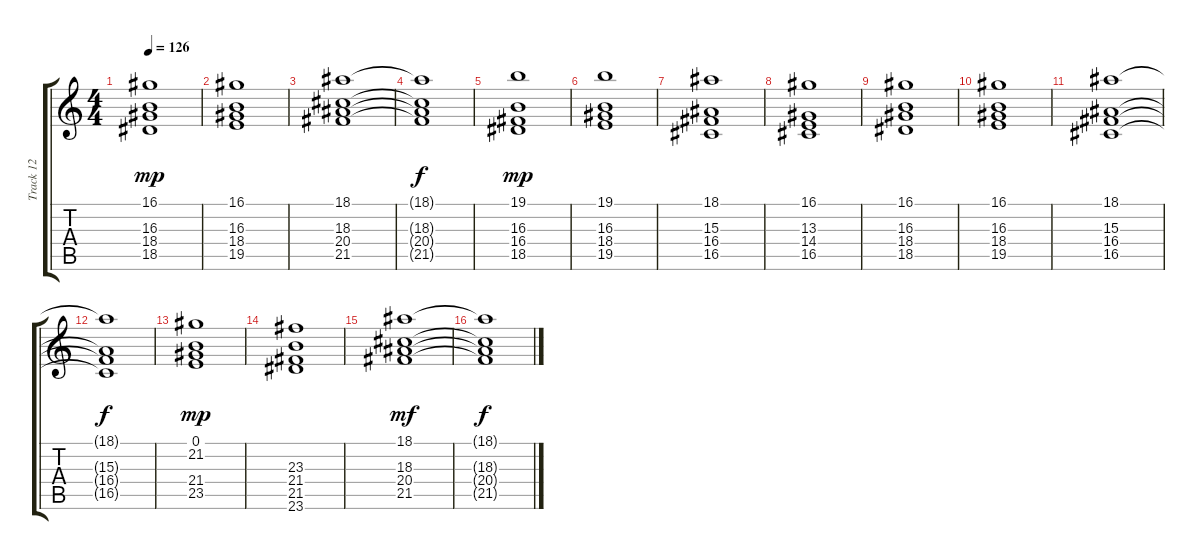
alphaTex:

\track ("Track 12" "Track 12") {instrument synthstrings1}
\staff {score tabs}
\tuning (E4 B3 G3 D3 A2 E2) {hide}
\ts (4 4)
\tempo 126
\clef g2
\ks c
(16.1 16.3 18.4 18.5).1{dy mp} |
(16.1 16.3 18.4 19.5).1 |
(18.1 18.3 20.4 21.5).1 |
(18.1{t} 18.3{t} 20.4{t} 21.5{t}).1{dy f} |
(19.1 16.3 16.4 18.5).1{dy mp} |
(19.1 16.3 18.4 19.5).1 |
(18.1 15.3 16.4 16.5).1 |
(16.1 13.3 14.4 16.5).1 |
(16.1 16.3 18.4 18.5).1 |
(16.1 16.3 18.4 19.5).1 |
(18.1 15.3 16.4 16.5).1 |
(18.1{t} 15.3{t} 16.4{t} 16.5{t}).1{dy f} |
(0.1 21.2 21.4 23.5).1{dy mp} |
(23.3 21.4 21.5 23.6).1 |
(18.1 18.3 20.4 21.5).1{dy mf} |
(18.1{t} 18.3{t} 20.4{t} 21.5{t}).1{dy f}
